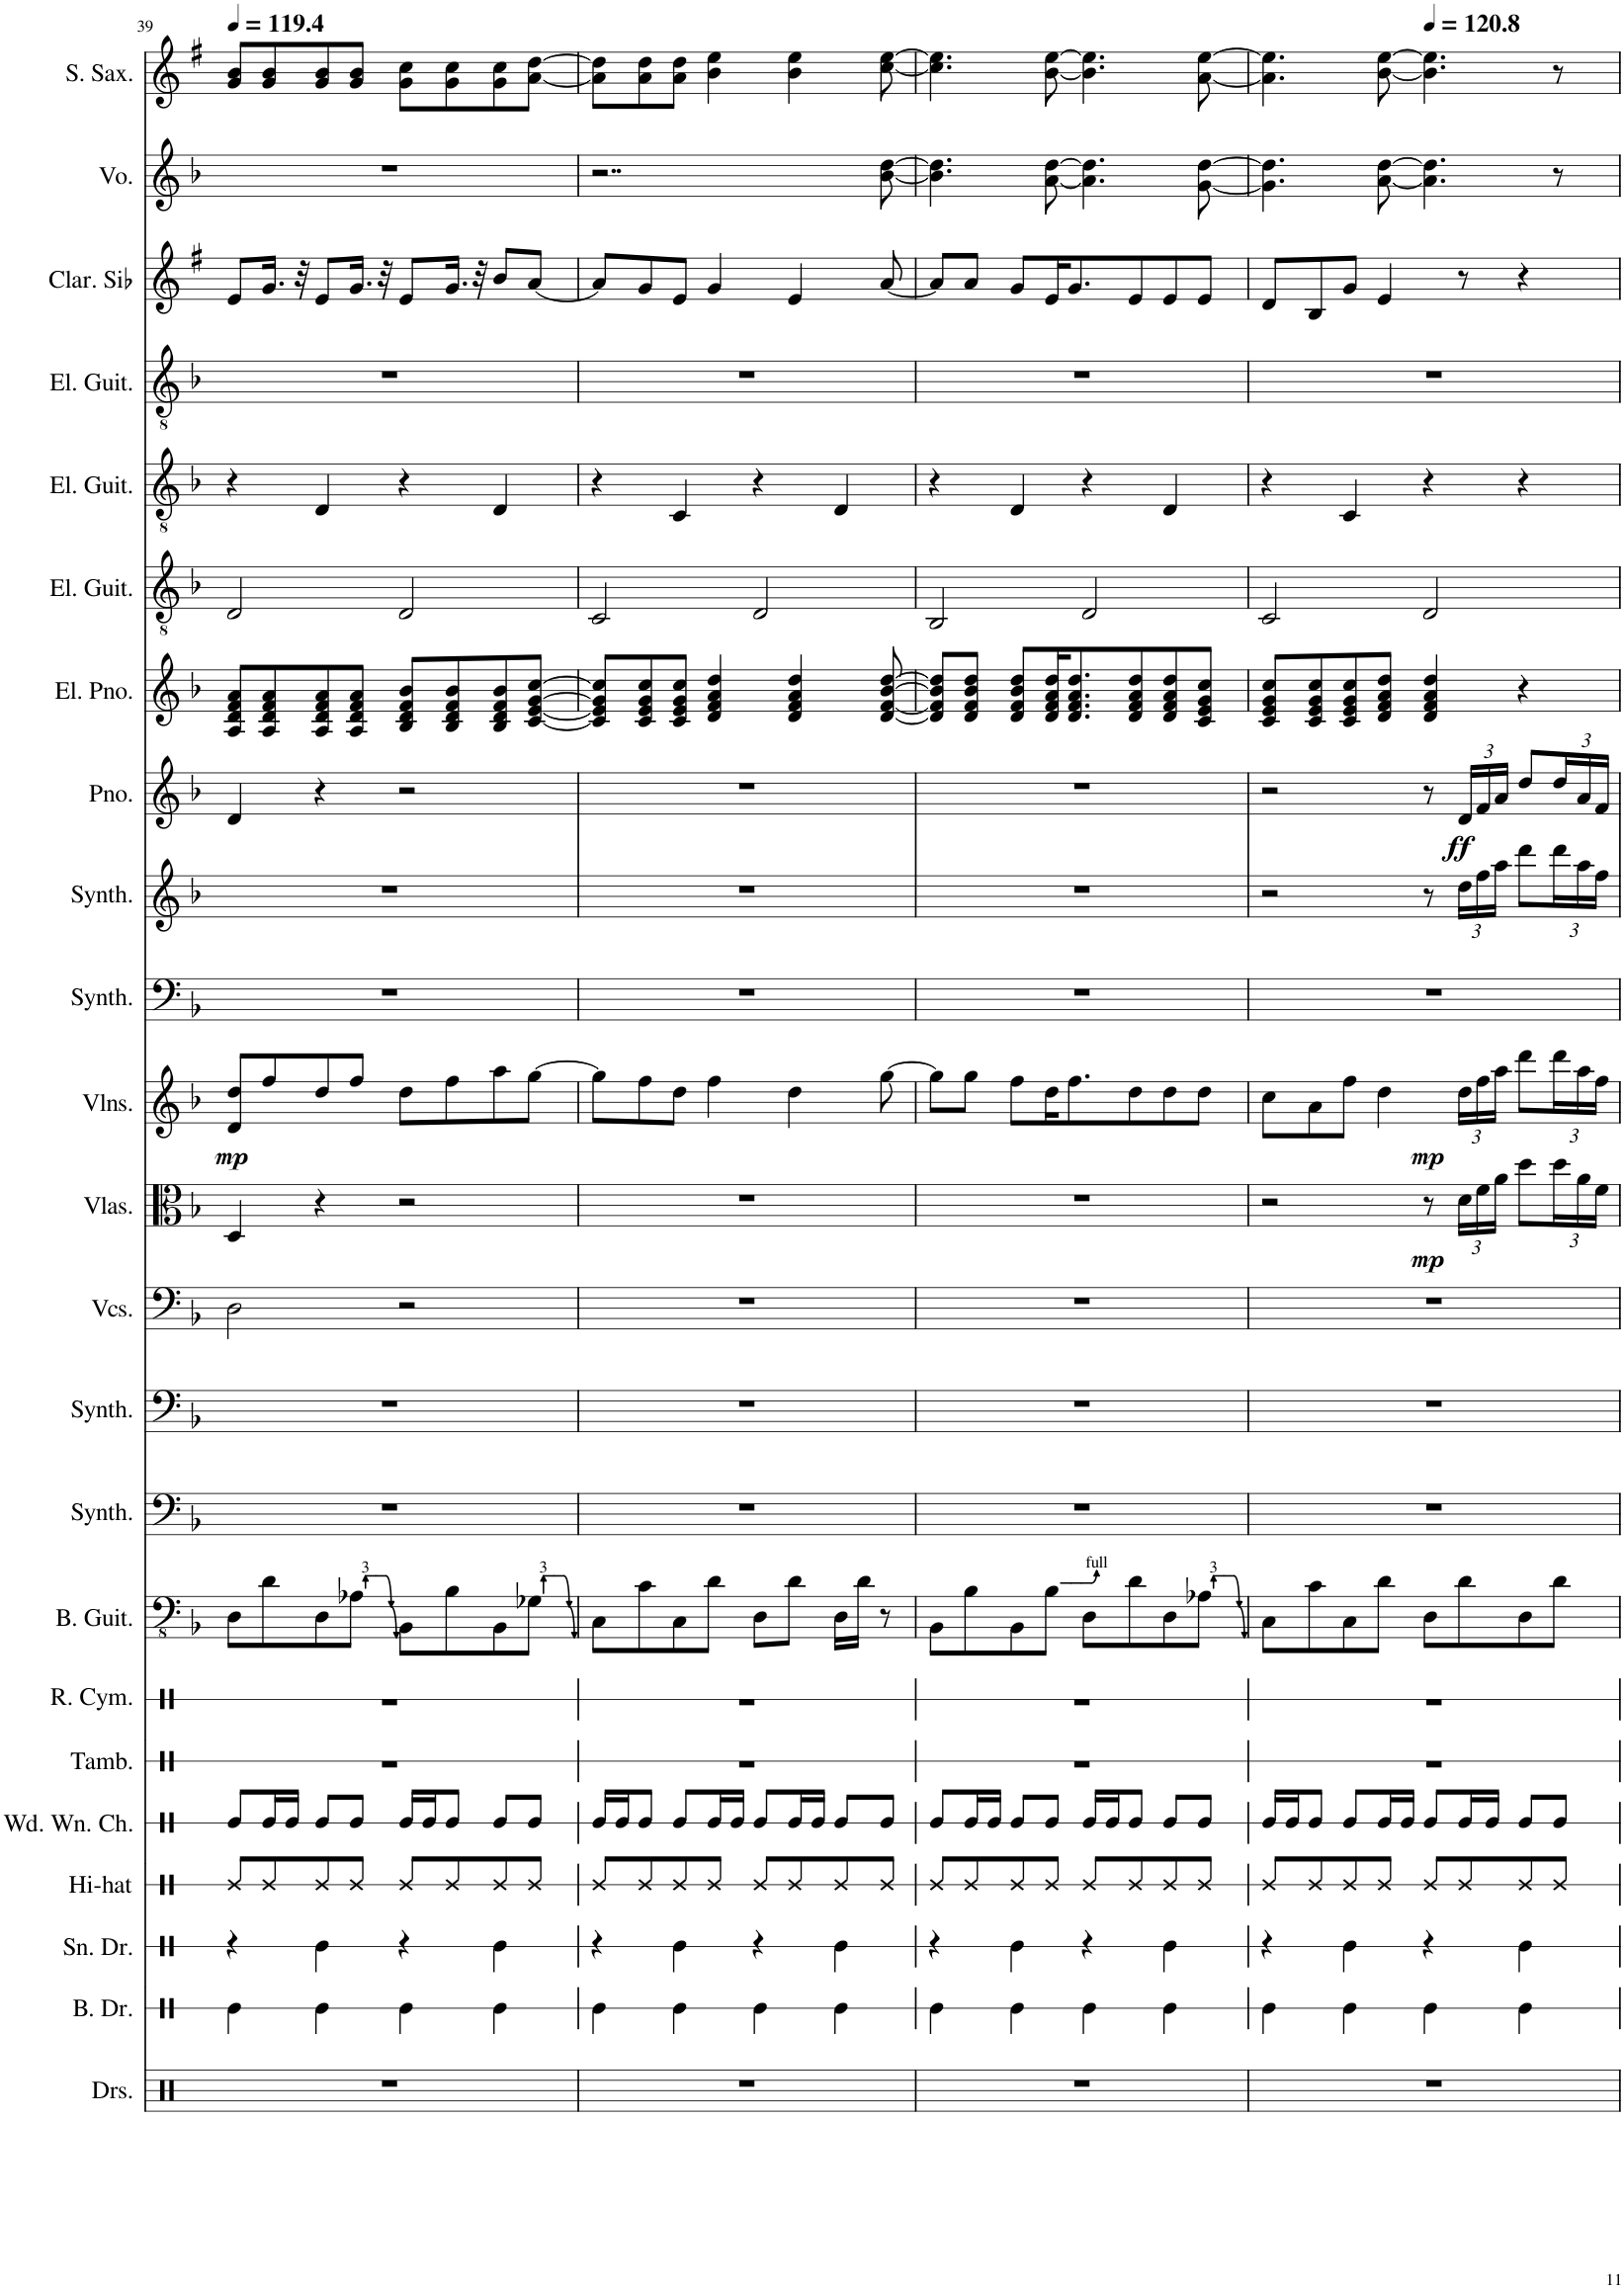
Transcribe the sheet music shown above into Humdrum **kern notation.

**kern	**kern	**kern	**kern	**kern	**kern	**kern	**kern	**kern	**kern	**kern	**kern	**dynam	**kern	**dynam	**kern	**kern	**kern	**dynam	**kern	**kern	**kern	**kern	**kern	**kern	**kern
*part23	*part22	*part21	*part20	*part19	*part18	*part17	*part16	*part15	*part14	*part13	*part12	*part12	*part11	*part11	*part10	*part9	*part8	*part8	*part7	*part6	*part5	*part4	*part3	*part2	*part1
*staff23	*staff22	*staff21	*staff20	*staff19	*staff18	*staff17	*staff16	*staff15	*staff14	*staff13	*staff12	*staff12	*staff11	*staff11	*staff10	*staff9	*staff8	*staff8	*staff7	*staff6	*staff5	*staff4	*staff3	*staff2	*staff1
*I"Drumset	*I"Bass Drum	*I"Snare Drum	*I"Hi-hat	*I"Wooden Wind Chimes	*I"Tambourine	*I"Ride Cymbal	*I"Bass Guitar	*I"Brass Synthesizer	*I"Brass Synthesizer	*I"Violoncellos	*I"Violas	*	*I"Violins	*	*I"Sweep Synthesizer	*I"Sci-fi Synthesizer	*I"Piano	*	*I"Electric Piano	*I"Electric Guitar	*I"Electric Guitar	*I"Electric Guitar	*I"Clarinette en Sib	*I"Voice	*I"Soprano Saxophone
*I'Drs.	*I'B. Dr.	*I'Sn. Dr.	*I'Hi-hat	*I'Wd. Wn. Ch.	*I'Tamb.	*I'R. Cym.	*I'B. Guit.	*I'Synth.	*I'Synth.	*I'Vcs.	*I'Vlas.	*	*I'Vlns.	*	*I'Synth.	*I'Synth.	*I'Pno.	*	*I'El. Pno.	*I'El. Guit.	*I'El. Guit.	*I'El. Guit.	*I'Clar. Sib	*I'Vo.	*I'S. Sax.
!!LO:PB:g=z
*clefX	*clefX	*clefX	*clefX	*clefX	*clefX	*clefX	*clefFv4	*clefF4	*clefF4	*clefF4	*clefC3	*	*clefG2	*	*clefF4	*clefG2	*clefG2	*	*clefG2	*clefGv2	*clefGv2	*clefGv2	*clefG2	*clefG2	*clefG2
*	*	*	*	*	*	*	*	*	*	*	*	*	*	*	*	*	*	*	*	*	*	*	*Trd1c2	*	*Trd1c2
*k[]	*k[]	*k[]	*k[]	*k[]	*k[]	*k[]	*k[b-]	*k[b-]	*k[b-]	*k[b-]	*k[b-]	*	*k[b-]	*	*k[b-]	*k[b-]	*k[b-]	*	*k[b-]	*k[b-]	*k[b-]	*k[b-]	*k[f#]	*k[b-]	*k[f#]
*M4/4	*M4/4	*M4/4	*M4/4	*M4/4	*M4/4	*M4/4	*M4/4	*M4/4	*M4/4	*M4/4	*M4/4	*	*M4/4	*	*M4/4	*M4/4	*M4/4	*	*M4/4	*M4/4	*M4/4	*M4/4	*M4/4	*M4/4	*M4/4
*MM119	*MM119	*MM119	*MM119	*MM119	*MM119	*MM119	*MM119	*MM119	*MM119	*MM119	*MM119	*	*MM119	*	*MM119	*MM119	*MM119	*	*MM119	*MM119	*MM119	*MM119	*MM119	*MM119	*MM119
=39	=39	=39	=39	=39	=39	=39	=39	=39	=39	=39	=39	=39	=39	=39	=39	=39	=39	=39	=39	=39	=39	=39	=39	=39	=39
!	!	!	!	!	!	!	!	!	!	!	!	!	!	!LO:DY:b	!	!	!	!	!	!	!	!	!	!	!
1r	4Re\	4r	8Re/L	8Re/L	1r	1r	8DD\L	1r	1r	2D\	4D/	.	8d/ 8dd/L	mp	1r	1r	4d/	.	8A/ 8d/ 8f/ 8a/L	2D/	4r	1r	8e/L	1r	8g/ 8b/L
.	.	.	8Re/	16Re/L	.	.	8D\	.	.	.	.	.	8ff/	.	.	.	.	.	8A/ 8d/ 8f/ 8a/	.	.	.	16.g/Jk	.	8g/ 8b/
.	.	.	.	16Re/JJ	.	.	.	.	.	.	.	.	.	.	.	.	.	.	.	.	.	.	.	.	.
.	.	.	.	.	.	.	.	.	.	.	.	.	.	.	.	.	.	.	.	.	.	.	32r	.	.
.	4Re\	4Re\	8Re/	8Re/L	.	.	8DD\	.	.	.	4r	.	8dd/	.	.	.	4r	.	8A/ 8d/ 8f/ 8a/	.	4D/	.	8e/L	.	8g/ 8b/
.	.	.	8Re/J	8Re/J	.	.	8AA-X\J	.	.	.	.	.	8ff/J	.	.	.	.	.	8A/ 8d/ 8f/ 8a/J	.	.	.	16.g/Jk	.	8g/ 8b/J
.	.	.	.	.	.	.	.	.	.	.	.	.	.	.	.	.	.	.	.	.	.	.	32r	.	.
.	4Re\	4r	8Re/L	16Re/LL	.	.	8BBB-\L	.	.	2r	2r	.	8dd\L	.	.	.	2r	.	8B-/ 8d/ 8f/ 8b-/L	2D/	4r	.	8e/L	.	8g\ 8cc\L
.	.	.	.	16Re/J	.	.	.	.	.	.	.	.	.	.	.	.	.	.	.	.	.	.	.	.	.
.	.	.	8Re/	8Re/J	.	.	8BB-\	.	.	.	.	.	8ff\	.	.	.	.	.	8B-/ 8d/ 8f/ 8b-/	.	.	.	16.g/Jk	.	8g\ 8cc\
.	.	.	.	.	.	.	.	.	.	.	.	.	.	.	.	.	.	.	.	.	.	.	32r	.	.
.	4Re\	4Re\	8Re/	8Re/L	.	.	8BBB-\	.	.	.	.	.	8aa\	.	.	.	.	.	8B-/ 8d/ 8f/ 8b-/	.	4D/	.	8b/L	.	8g\ 8cc\
.	.	.	8Re/J	8Re/J	.	.	8GG-X\J	.	.	.	.	.	[8gg\J	.	.	.	.	.	[8c/ [8e/ [8g/ [8cc/J	.	.	.	[8a/J	.	[8a\ [8dd\J
=40	=40	=40	=40	=40	=40	=40	=40	=40	=40	=40	=40	=40	=40	=40	=40	=40	=40	=40	=40	=40	=40	=40	=40	=40	=40
1r	4Re\	4r	8Re/L	16Re/LL	1r	1r	8CC\L	1r	1r	1r	1r	.	8gg\L]	.	1r	1r	1r	.	8c/] 8e/] 8g/] 8cc/]L	2C/	4r	1r	8a/L]	2..r	8a\] 8dd\]L
.	.	.	.	16Re/J	.	.	.	.	.	.	.	.	.	.	.	.	.	.	.	.	.	.	.	.	.
.	.	.	8Re/	8Re/J	.	.	8C\	.	.	.	.	.	8ff\	.	.	.	.	.	8c/ 8e/ 8g/ 8cc/	.	.	.	8g/	.	8a\ 8dd\
.	4Re\	4Re\	8Re/	8Re/L	.	.	8CC\	.	.	.	.	.	8dd\J	.	.	.	.	.	8c/ 8e/ 8g/ 8cc/J	.	4C/	.	8e/J	.	8a\ 8dd\J
.	.	.	8Re/J	16Re/L	.	.	8D\J	.	.	.	.	.	4ff\	.	.	.	.	.	4d/ 4f/ 4a/ 4dd/	.	.	.	4g/	.	4b\ 4ee\
.	.	.	.	16Re/JJ	.	.	.	.	.	.	.	.	.	.	.	.	.	.	.	.	.	.	.	.	.
.	4Re\	4r	8Re/L	8Re/L	.	.	8DD\L	.	.	.	.	.	.	.	.	.	.	.	.	2D/	4r	.	.	.	.
.	.	.	8Re/	16Re/L	.	.	8D\J	.	.	.	.	.	4dd\	.	.	.	.	.	4d/ 4f/ 4a/ 4dd/	.	.	.	4e/	.	4b\ 4ee\
.	.	.	.	16Re/JJ	.	.	.	.	.	.	.	.	.	.	.	.	.	.	.	.	.	.	.	.	.
.	4Re\	4Re\	8Re/	8Re/L	.	.	16DD\LL	.	.	.	.	.	.	.	.	.	.	.	.	.	4D/	.	.	.	.
.	.	.	.	.	.	.	16D\JJ	.	.	.	.	.	.	.	.	.	.	.	.	.	.	.	.	.	.
.	.	.	8Re/J	8Re/J	.	.	8r	.	.	.	.	.	[8gg\	.	.	.	.	.	[8d/ [8f/ [8b-/ [8dd/	.	.	.	[8a/	[8b-\ [8dd\	[8cc\ [8ee\
=41	=41	=41	=41	=41	=41	=41	=41	=41	=41	=41	=41	=41	=41	=41	=41	=41	=41	=41	=41	=41	=41	=41	=41	=41	=41
1r	4Re\	4r	8Re/L	8Re/L	1r	1r	8BBB-\L	1r	1r	1r	1r	.	8gg\L]	.	1r	1r	1r	.	8d/] 8f/] 8b-/] 8dd/]L	2BB-/	4r	1r	8a/L]	4.b-\] 4.dd\]	4.cc\] 4.ee\]
.	.	.	8Re/	16Re/L	.	.	8BB-\	.	.	.	.	.	8gg\J	.	.	.	.	.	8d/ 8f/ 8b-/ 8dd/J	.	.	.	8a/J	.	.
.	.	.	.	16Re/JJ	.	.	.	.	.	.	.	.	.	.	.	.	.	.	.	.	.	.	.	.	.
.	4Re\	4Re\	8Re/	8Re/L	.	.	8BBB-\	.	.	.	.	.	8ff\L	.	.	.	.	.	8d/ 8f/ 8b-/ 8dd/L	.	4D/	.	8g/L	.	.
.	.	.	8Re/J	8Re/J	.	.	8BB-\J	.	.	.	.	.	16dd\K	.	.	.	.	.	16d/ 16f/ 16a/ 16dd/K	.	.	.	16e/K	[8a\ [8dd\	[8b\ [8ee\
.	.	.	.	.	.	.	.	.	.	.	.	.	8.ff\	.	.	.	.	.	8.d/ 8.f/ 8.a/ 8.dd/	.	.	.	8.g/	.	.
.	4Re\	4r	8Re/L	16Re/LL	.	.	8DD\L	.	.	.	.	.	.	.	.	.	.	.	.	2D/	4r	.	.	4.a\] 4.dd\]	4.b\] 4.ee\]
.	.	.	.	16Re/J	.	.	.	.	.	.	.	.	.	.	.	.	.	.	.	.	.	.	.	.	.
.	.	.	8Re/	8Re/J	.	.	8D\	.	.	.	.	.	8dd\	.	.	.	.	.	8d/ 8f/ 8a/ 8dd/	.	.	.	8e/	.	.
.	4Re\	4Re\	8Re/	8Re/L	.	.	8DD\	.	.	.	.	.	8dd\	.	.	.	.	.	8d/ 8f/ 8a/ 8dd/	.	4D/	.	8e/	.	.
.	.	.	8Re/J	8Re/J	.	.	8AA-X\J	.	.	.	.	.	8dd\J	.	.	.	.	.	8c/ 8e/ 8g/ 8cc/J	.	.	.	8e/J	[8g\ [8dd\	[8a\ [8ee\
=42	=42	=42	=42	=42	=42	=42	=42	=42	=42	=42	=42	=42	=42	=42	=42	=42	=42	=42	=42	=42	=42	=42	=42	=42	=42
*	*	*	*	*	*	*	*	*	*	*	*	*	*^	*	*	*	*	*	*	*	*	*	*	*	*
1r	4Re\	4r	8Re/L	16Re/LL	1r	1r	8CC\L	1r	1r	1r	2r	.	8cc\L	2ryy	.	1r	2r	2r	.	8c/ 8e/ 8g/ 8cc/L	2C/	4r	1r	8d/L	4.g\] 4.dd\]	4.a\] 4.ee\]
.	.	.	.	16Re/J	.	.	.	.	.	.	.	.	.	.	.	.	.	.	.	.	.	.	.	.	.	.
.	.	.	8Re/	8Re/J	.	.	8C\	.	.	.	.	.	8a\	.	.	.	.	.	.	8c/ 8e/ 8g/ 8cc/	.	.	.	8B/	.	.
.	4Re\	4Re\	8Re/	8Re/L	.	.	8CC\	.	.	.	.	.	8ff\J	.	.	.	.	.	.	8c/ 8e/ 8g/ 8cc/	.	4C/	.	8g/J	.	.
.	.	.	8Re/J	16Re/L	.	.	8D\J	.	.	.	.	.	4dd\	.	.	.	.	.	.	8d/ 8f/ 8a/ 8dd/J	.	.	.	4e/	[8a\ [8dd\	[8b\ [8ee\
.	.	.	.	16Re/JJ	.	.	.	.	.	.	.	.	.	.	.	.	.	.	.	.	.	.	.	.	.	.
*	*	*	*	*	*	*	*	*	*	*	*	*	*	*	*	*	*	*	*	*	*	*	*	*	*	*MM121
!	!	!	!	!	!	!	!	!	!	!	!	!LO:DY:b	!	!	!LO:DY:b	!	!	!	!	!	!	!	!	!	!	!
.	4Re\	4r	8Re/L	8Re/L	.	.	8DD\L	.	.	.	8r	mp	.	2ryy	mp	.	8r	8r	.	4d/ 4f/ 4a/ 4dd/	2D/	4r	.	.	4.a\] 4.dd\]	4.b\] 4.ee\]
*	*	*	*	*	*	*	*	*	*	*	*Xbrackettup	*	*Xbrackettup	*	*	*	*Xbrackettup	*Xbrackettup	*	*	*	*	*	*	*	*
!	!	!	!	!	!	!	!	!	!	!	!	!	!	!	!	!	!	!	!LO:DY:b	!	!	!	!	!	!	!
.	.	.	8Re/	16Re/L	.	.	8D\	.	.	.	24d\LL	.	24dd\LL	.	.	.	24dd\LL	24d/LL	ff	.	.	.	.	8r	.	.
.	.	.	.	.	.	.	.	.	.	.	24f\	.	24ff\	.	.	.	24ff\	24f/	.	.	.	.	.	.	.	.
.	.	.	.	16Re/JJ	.	.	.	.	.	.	.	.	.	.	.	.	.	.	.	.	.	.	.	.	.	.
.	.	.	.	.	.	.	.	.	.	.	24a\JJ	.	24aa\JJ	.	.	.	24aa\JJ	24a/JJ	.	.	.	.	.	.	.	.
.	4Re\	4Re\	8Re/	8Re/L	.	.	8DD\	.	.	.	8dd\L	.	8ddd\L	.	.	.	8ddd\L	8dd/L	.	4r	.	4r	.	4r	.	.
.	.	.	8Re/J	8Re/J	.	.	8D\J	.	.	.	24dd\L	.	24ddd\L	.	.	.	24ddd\L	24dd/L	.	.	.	.	.	.	8r	8r
.	.	.	.	.	.	.	.	.	.	.	24a\	.	24aa\	.	.	.	24aa\	24a/	.	.	.	.	.	.	.	.
.	.	.	.	.	.	.	.	.	.	.	24f\JJ	.	24ff\JJ	.	.	.	24ff\JJ	24f/JJ	.	.	.	.	.	.	.	.
*	*	*	*	*	*	*	*	*	*	*	*	*	*v	*v	*	*	*	*	*	*	*	*	*	*	*	*
=	=	=	=	=	=	=	=	=	=	=	=	=	=	=	=	=	=	=	=	=	=	=	=	=	=
*-	*-	*-	*-	*-	*-	*-	*-	*-	*-	*-	*-	*-	*-	*-	*-	*-	*-	*-	*-	*-	*-	*-	*-	*-	*-
